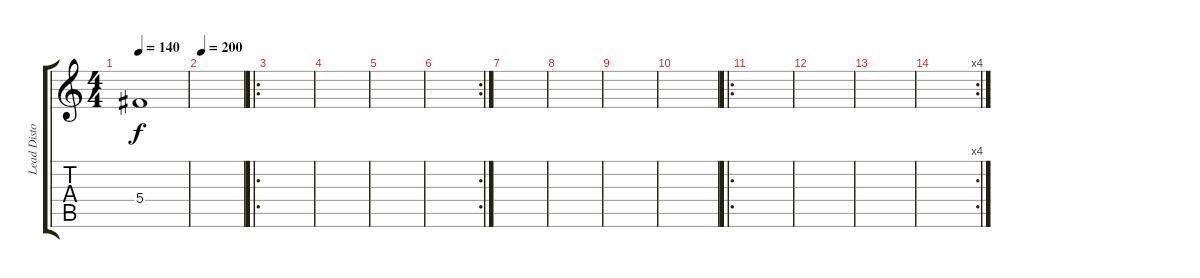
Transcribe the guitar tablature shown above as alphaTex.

\track ("Lead Distortion" "Lead Disto") {instrument overdrivenguitar}
\staff {score tabs}
\tuning (Eb4 Bb3 Gb3 Db3 Ab2 Eb2) {hide}
\ts (4 4)
\tempo 140
\clef g2
\ks c
5.4{t}.1{dy f} |
\tempo 200
|
\ro
|
|
|
\rc 2
|
|
|
|
|
\ro
|
|
|
\rc 4
